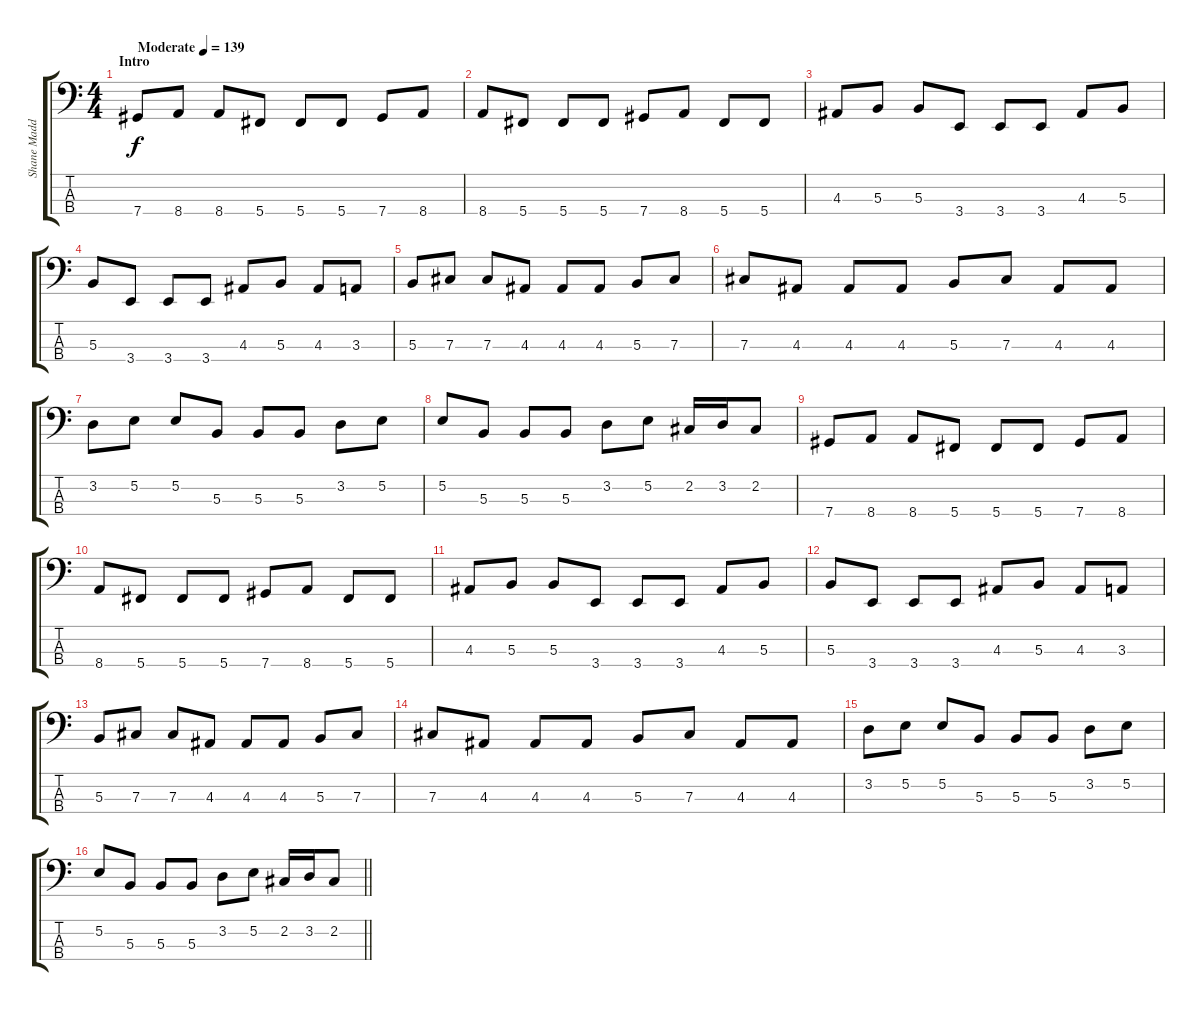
\track ("Shane Madden - Bass Guitar" "Shane Madd") {instrument electricbassfinger}
\staff {score tabs}
\tuning (E2 B1 Gb1 Db1) {hide}
\ts (4 4)
\section ("" "Intro")
\tempo (139 "Moderate")
\clef f4
\ks c
7.4.8{dy f instrument electricbassfinger} 8.4.8 8.4.8 5.4.8 5.4.8 5.4.8 7.4.8 8.4.8 |
8.4.8 5.4.8 5.4.8 5.4.8 7.4.8 8.4.8 5.4.8 5.4.8 |
4.3.8 5.3.8 5.3.8 3.4.8 3.4.8 3.4.8 4.3.8 5.3.8 |
5.3.8 3.4.8 3.4.8 3.4.8 4.3.8 5.3.8 4.3.8 3.3.8 |
5.3.8 7.3.8 7.3.8 4.3.8 4.3.8 4.3.8 5.3.8 7.3.8 |
7.3.8 4.3.8 4.3.8 4.3.8 5.3.8 7.3.8 4.3.8 4.3.8 |
3.2.8 5.2.8 5.2.8 5.3.8 5.3.8 5.3.8 3.2.8 5.2.8 |
5.2.8 5.3.8 5.3.8 5.3.8 3.2.8 5.2.8 2.2.16 3.2.16 2.2.8 |
7.4.8 8.4.8 8.4.8 5.4.8 5.4.8 5.4.8 7.4.8 8.4.8 |
8.4.8 5.4.8 5.4.8 5.4.8 7.4.8 8.4.8 5.4.8 5.4.8 |
4.3.8 5.3.8 5.3.8 3.4.8 3.4.8 3.4.8 4.3.8 5.3.8 |
5.3.8 3.4.8 3.4.8 3.4.8 4.3.8 5.3.8 4.3.8 3.3.8 |
5.3.8 7.3.8 7.3.8 4.3.8 4.3.8 4.3.8 5.3.8 7.3.8 |
7.3.8 4.3.8 4.3.8 4.3.8 5.3.8 7.3.8 4.3.8 4.3.8 |
3.2.8 5.2.8 5.2.8 5.3.8 5.3.8 5.3.8 3.2.8 5.2.8 |
\barLineRight lightlight
5.2.8 5.3.8 5.3.8 5.3.8 3.2.8 5.2.8 2.2.16 3.2.16 2.2.8
